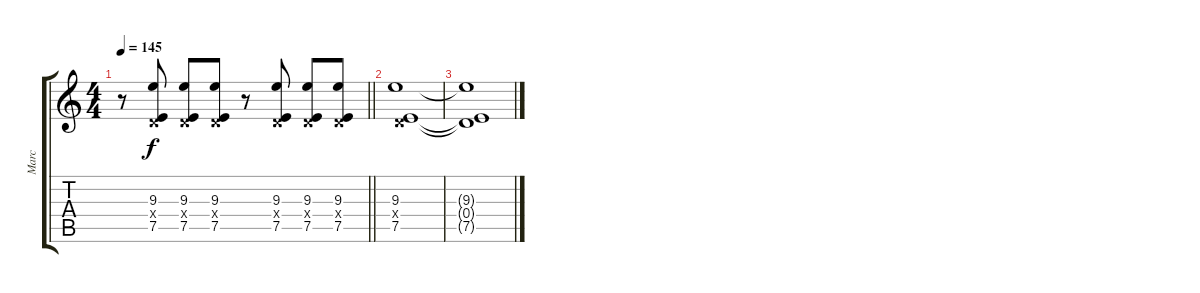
\track ("Marc" "Marc") {instrument distortionguitar}
\staff {score tabs}
\tuning (E4 B3 G3 D3 A2 D2) {hide}
\ts (4 4)
\tempo 145
\clef g2
\barLineRight lightlight
\ks c
r.8{dy f} (9.3 0.4{x} 7.5).8 (9.3 0.4{x} 7.5).8 (9.3 0.4{x} 7.5).8 r.8 (9.3 0.4{x} 7.5).8 (9.3 0.4{x} 7.5).8 (9.3 0.4{x} 7.5).8 |
(9.3 0.4{x} 7.5).1 |
(9.3{t} 0.4{t} 7.5{t}).1
